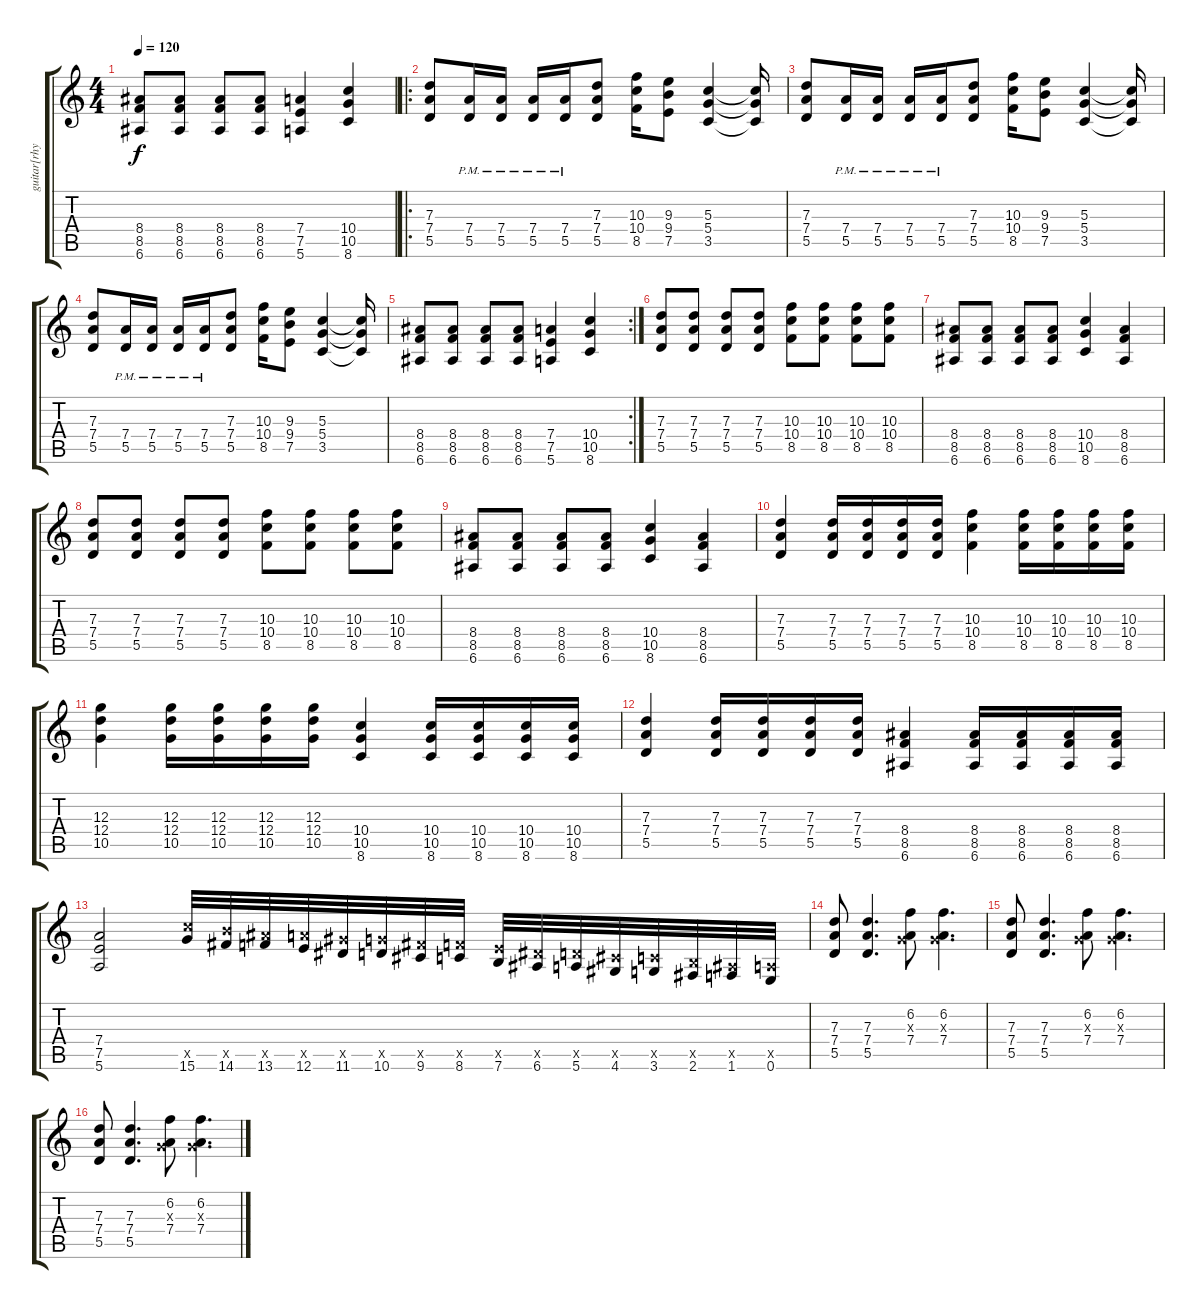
\track ("guitar[rhythm]" "guitar[rhy") {instrument distortionguitar}
\staff {score tabs}
\tuning (E4 B3 G3 D3 A2 E2) {hide}
\ts (4 4)
\tempo 120
\clef g2
\ks c
(8.4 8.5 6.6).8{dy f} (8.4 8.5 6.6).8 (8.4 8.5 6.6).8 (8.4 8.5 6.6).8 (7.4 7.5 5.6).4 (10.4 10.5 8.6).4 |
\ro
(7.3 7.4 5.5).8 (7.4{pm} 5.5{pm}).16 (7.4{pm} 5.5{pm}).16 (7.4{pm} 5.5{pm}).16 (7.4{pm} 5.5{pm}).16 (7.3 7.4 5.5).8 (10.3 10.4 8.5).16 (9.3 9.4 7.5).8 (5.3 5.4 3.5).4 (5.3{t} 5.4{t} 3.5{t}).16 |
(7.3 7.4 5.5).8 (7.4{pm} 5.5{pm}).16 (7.4{pm} 5.5{pm}).16 (7.4{pm} 5.5{pm}).16 (7.4{pm} 5.5{pm}).16 (7.3 7.4 5.5).8 (10.3 10.4 8.5).16 (9.3 9.4 7.5).8 (5.3 5.4 3.5).4 (5.3{t} 5.4{t} 3.5{t}).16 |
(7.3 7.4 5.5).8 (7.4{pm} 5.5{pm}).16 (7.4{pm} 5.5{pm}).16 (7.4{pm} 5.5{pm}).16 (7.4{pm} 5.5{pm}).16 (7.3 7.4 5.5).8 (10.3 10.4 8.5).16 (9.3 9.4 7.5).8 (5.3 5.4 3.5).4 (5.3{t} 5.4{t} 3.5{t}).16 |
\rc 2
(8.4 8.5 6.6).8 (8.4 8.5 6.6).8 (8.4 8.5 6.6).8 (8.4 8.5 6.6).8 (7.4 7.5 5.6).4 (10.4 10.5 8.6).4 |
(7.3 7.4 5.5).8 (7.3 7.4 5.5).8 (7.3 7.4 5.5).8 (7.3 7.4 5.5).8 (10.3 10.4 8.5).8 (10.3 10.4 8.5).8 (10.3 10.4 8.5).8 (10.3 10.4 8.5).8 |
(8.4 8.5 6.6).8 (8.4 8.5 6.6).8 (8.4 8.5 6.6).8 (8.4 8.5 6.6).8 (10.4 10.5 8.6).4 (8.4 8.5 6.6).4 |
(7.3 7.4 5.5).8 (7.3 7.4 5.5).8 (7.3 7.4 5.5).8 (7.3 7.4 5.5).8 (10.3 10.4 8.5).8 (10.3 10.4 8.5).8 (10.3 10.4 8.5).8 (10.3 10.4 8.5).8 |
(8.4 8.5 6.6).8 (8.4 8.5 6.6).8 (8.4 8.5 6.6).8 (8.4 8.5 6.6).8 (10.4 10.5 8.6).4 (8.4 8.5 6.6).4 |
(7.3 7.4 5.5).4 (7.3 7.4 5.5).16 (7.3 7.4 5.5).16 (7.3 7.4 5.5).16 (7.3 7.4 5.5).16 (10.3 10.4 8.5).4 (10.3 10.4 8.5).16 (10.3 10.4 8.5).16 (10.3 10.4 8.5).16 (10.3 10.4 8.5).16 |
(12.3 12.4 10.5).4 (12.3 12.4 10.5).16 (12.3 12.4 10.5).16 (12.3 12.4 10.5).16 (12.3 12.4 10.5).16 (10.4 10.5 8.6).4 (10.4 10.5 8.6).16 (10.4 10.5 8.6).16 (10.4 10.5 8.6).16 (10.4 10.5 8.6).16 |
(7.3 7.4 5.5).4 (7.3 7.4 5.5).16 (7.3 7.4 5.5).16 (7.3 7.4 5.5).16 (7.3 7.4 5.5).16 (8.4 8.5 6.6).4 (8.4 8.5 6.6).16 (8.4 8.5 6.6).16 (8.4 8.5 6.6).16 (8.4 8.5 6.6).16 |
(7.4 7.5 5.6).2 (15.5{x} 15.6).32 (14.5{x} 14.6).32 (13.5{x} 13.6).32 (12.5{x} 12.6).32 (11.5{x} 11.6).32 (10.5{x} 10.6).32 (9.5{x} 9.6).32 (8.5{x} 8.6).32 (7.5{x} 7.6).32 (6.5{x} 6.6).32 (5.5{x} 5.6).32 (4.5{x} 4.6).32 (3.5{x} 3.6).32 (2.5{x} 2.6).32 (1.5{x} 1.6).32 (0.5{x} 0.6).32 |
(7.3 7.4 5.5).8 (7.3 7.4 5.5).4{d} (6.2 0.3{x} 7.4).8 (6.2 0.3{x} 7.4).4{d} |
(7.3 7.4 5.5).8 (7.3 7.4 5.5).4{d} (6.2 0.3{x} 7.4).8 (6.2 0.3{x} 7.4).4{d} |
(7.3 7.4 5.5).8 (7.3 7.4 5.5).4{d} (6.2 0.3{x} 7.4).8 (6.2 0.3{x} 7.4).4{d}
